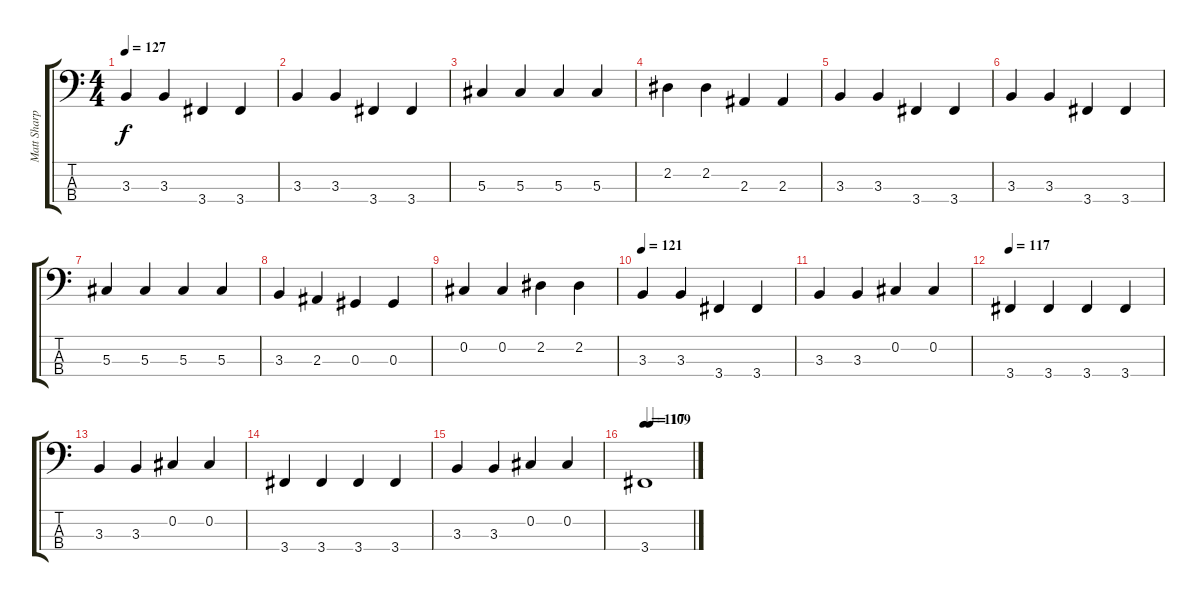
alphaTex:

\track ("Matt Sharp" "Matt Sharp") {instrument electricbasspick}
\staff {score tabs}
\tuning (Gb2 Db2 Ab1 Eb1) {hide}
\ts (4 4)
\tempo 127
\clef f4
\ks c
3.3.4{dy f} 3.3.4 3.4.4 3.4.4 |
3.3.4 3.3.4 3.4.4 3.4.4 |
5.3.4 5.3.4 5.3.4 5.3.4 |
2.2.4 2.2.4 2.3.4 2.3.4 |
3.3.4 3.3.4 3.4.4 3.4.4 |
3.3.4 3.3.4 3.4.4 3.4.4 |
5.3.4 5.3.4 5.3.4 5.3.4 |
3.3.4 2.3.4 0.3.4 0.3.4 |
0.2.4 0.2.4 2.2.4 2.2.4 |
\tempo 121
3.3.4 3.3.4 3.4.4 3.4.4 |
3.3.4 3.3.4 0.2.4 0.2.4 |
\tempo 117
3.4.4 3.4.4 3.4.4 3.4.4 |
3.3.4 3.3.4 0.2.4 0.2.4 |
3.4.4 3.4.4 3.4.4 3.4.4 |
3.3.4 3.3.4 0.2.4 0.2.4 |
\tempo 117
\tempo (109 0.125)
3.4.1
